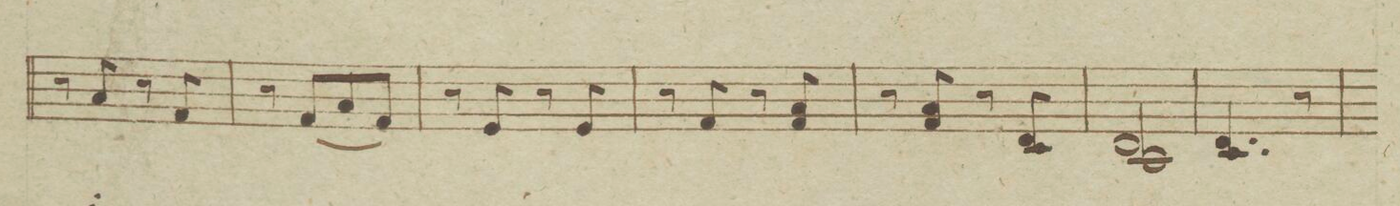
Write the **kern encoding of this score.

**kern	**dynam
*I"Violino Secondo	*
*clefG2	*
*k[f#]	*
*met(c)	*
*M2/4	*
8r	.
8a/	.
8r	.
8f#/	.
=125	=125
8r	.
(8f#/L	.
8a/	.
8f#/J)	.
=126	=126
8r	.
8e/	.
8r	.
8e/	.
=127	=127
8r	.
8f#/	.
8r	.
8a 8f#/	.
=128	=128
8r	.
8a 8f#/	.
8r	.
8d 8c/	.
=129	=129
2d 2c/	.
=130	=130
4.d 4.c/	.
8r	.
=131	=131
*-	*-
